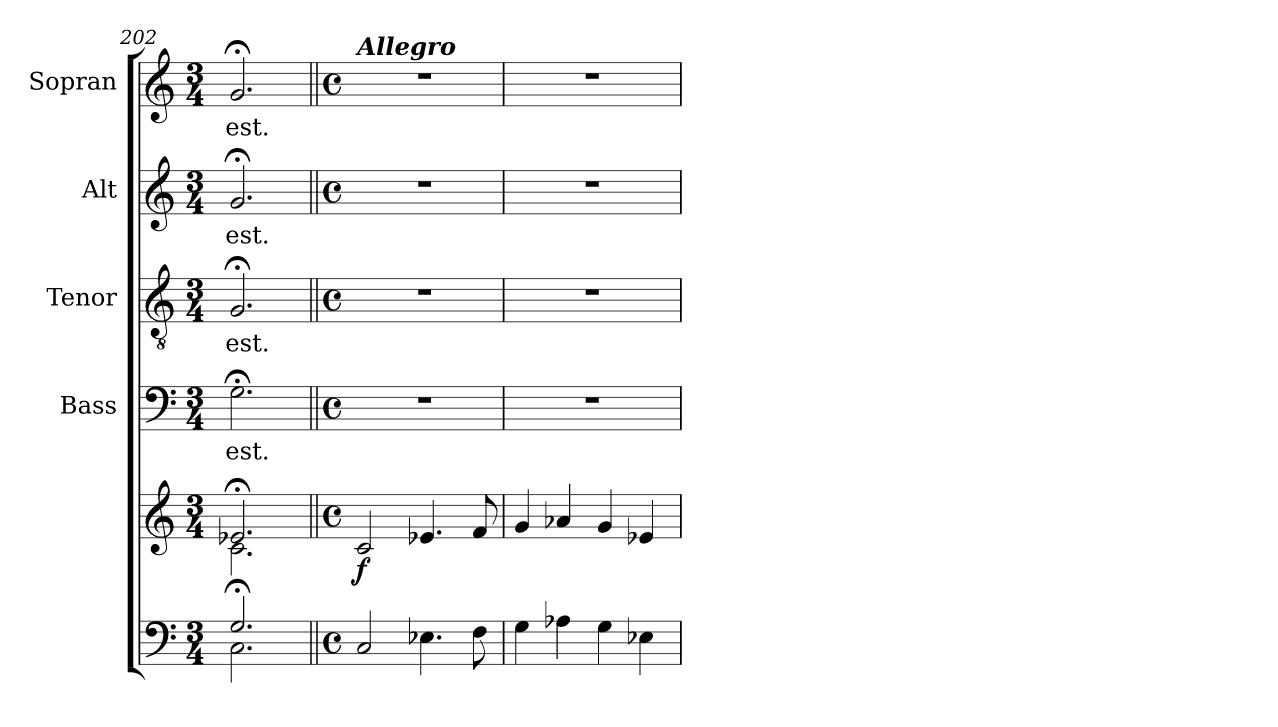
**kern	**kern	**dynam	**kern	**text	**kern	**text	**kern	**text	**kern	**text
*part5	*part5	*part5	*part4	*part4	*part3	*part3	*part2	*part2	*part1	*part1
*staff6	*staff5	*staff5/6	*staff4	*staff4	*staff3	*staff3	*staff2	*staff2	*staff1	*staff1
*	*	*	*I"Bass	*	*I"Tenor	*	*I"Alt	*	*I"Sopran	*
*	*	*	*I'B.	*	*I'T.	*	*I'A.	*	*I'S.	*
*clefF4	*clefG2	*	*clefF4	*	*clefGv2	*	*clefG2	*	*clefG2	*
*k[]	*k[]	*	*k[]	*	*k[]	*	*k[]	*	*k[]	*
*C:	*C:	*	*C:	*	*C:	*	*C:	*	*C:	*
*M3/4	*M3/4	*	*M3/4	*	*M3/4	*	*M3/4	*	*M3/4	*
=202	=202	=202	=202	=202	=202	=202	=202	=202	=202	=202
*^	*^	*	*	*	*	*	*	*	*	*
!	!	!	!	!	!	!LO:LY:b	!	!LO:LY:b	!	!LO:LY:b	!	!LO:LY:b
2.G;/	2.C\	2.e-X;</	2.c\	.	2.G;<\	est.	2.G;</	est.	2.g;</	est.	2.g;</	est.
*v	*v	*	*	*	*	*	*	*	*	*	*	*
*	*v	*v	*	*	*	*	*	*	*	*	*
!!LO:LB:g=z
=203||	=203||	=203||	=203||	=203||	=203||	=203||	=203||	=203||	=203||	=203||
*M4/4	*M4/4	*	*M4/4	*	*M4/4	*	*M4/4	*	*M4/4	*
*met(c)	*met(c)	*	*met(c)	*	*met(c)	*	*met(c)	*	*met(c)	*
*^	*^	*	*	*	*	*	*	*	*	*
!	!	!	!	!	!	!	!	!	!	!	!LO:TX:a:Bi:t=Allegro	!
!	!	!	!	!LO:DY:b	!	!	!	!	!	!	!	!
*v	*v	*	*	*	*	*	*	*	*	*	*	*
*	*v	*v	*	*	*	*	*	*	*	*	*
2C/	2c/	f	1r	.	1r	.	1r	.	1r	.
4.E-X\	4.e-X/	.	.	.	.	.	.	.	.	.
8F\	8f/	.	.	.	.	.	.	.	.	.
=204	=204	=204	=204	=204	=204	=204	=204	=204	=204	=204
4G\	4g/	.	1r	.	1r	.	1r	.	1r	.
4A-X\	4a-X/	.	.	.	.	.	.	.	.	.
4G\	4g/	.	.	.	.	.	.	.	.	.
4E-X\	4e-X/	.	.	.	.	.	.	.	.	.
=	=	=	=	=	=	=	=	=	=	=
*-	*-	*-	*-	*-	*-	*-	*-	*-	*-	*-
